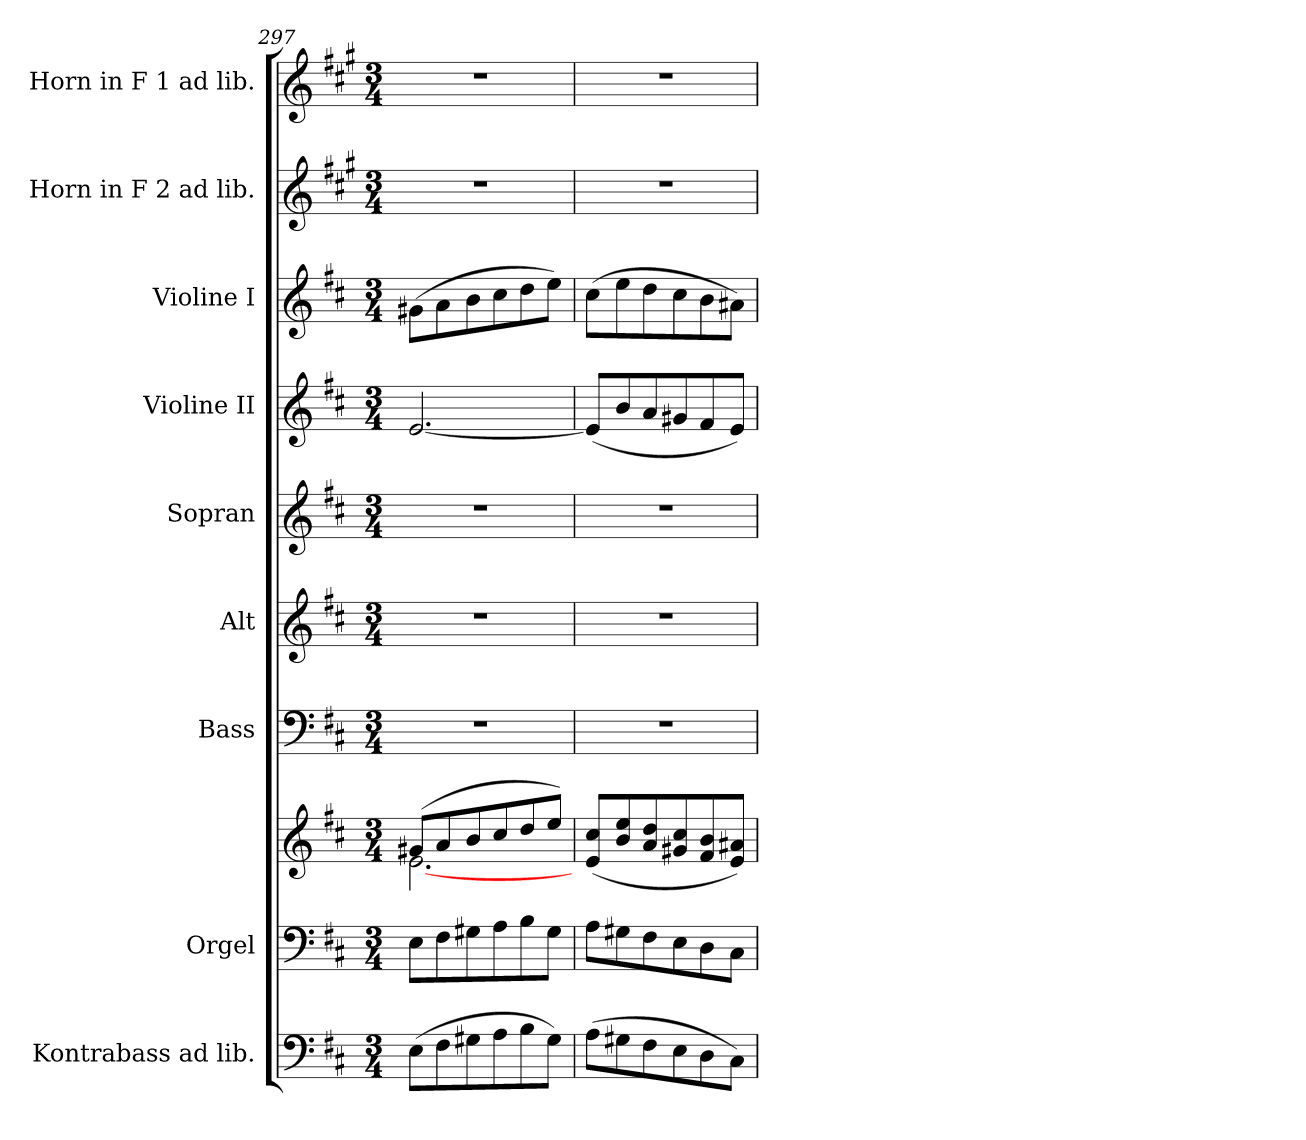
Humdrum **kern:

**kern	**kern	**kern	**kern	**kern	**kern	**kern	**kern	**kern	**kern
*part9	*part8	*part8	*part7	*part6	*part5	*part4	*part3	*part2	*part1
*staff10	*staff9	*staff8	*staff7	*staff6	*staff5	*staff4	*staff3	*staff2	*staff1
*I"Kontrabass ad lib.	*I"Orgel	*	*I"Bass	*I"Alt	*I"Sopran	*I"Violine II	*I"Violine I	*I"Horn in F 2 ad lib.	*I"Horn in F 1 ad lib.
*I'Kb.	*I'Org.	*	*I'B.	*I'A.	*I'S.	*I'Vl. II	*I'Vl. I	*	*
*clefF4	*clefF4	*clefG2	*clefF4	*clefG2	*clefG2	*clefG2	*clefG2	*clefG2	*clefG2
*ITrd7c12	*	*	*	*	*	*	*	*ITrd4c7	*ITrd4c7
*k[f#c#]	*k[f#c#]	*k[f#c#]	*k[f#c#]	*k[f#c#]	*k[f#c#]	*k[f#c#]	*k[f#c#]	*k[f#c#]	*k[f#c#]
*D:	*D:	*D:	*D:	*D:	*D:	*D:	*D:	*D:	*D:
*M3/4	*M3/4	*M3/4	*M3/4	*M3/4	*M3/4	*M3/4	*M3/4	*M3/4	*M3/4
=297	=297	=297	=297	=297	=297	=297	=297	=297	=297
*	*	*^	*	*	*	*	*	*	*
(>8EE\L	8E\L	(>8g#X/L	[<2.e\	2.r	2.r	2.r	[2.e/	(>8g#X\L	2.r	2.r
8FF#\	8F#\	8a/	.	.	.	.	.	8a\	.	.
8GG#X\	8G#X\	8b/	.	.	.	.	.	8b\	.	.
8AA\	8A\	8cc#/	.	.	.	.	.	8cc#\	.	.
8BB\	8B\	8dd/	.	.	.	.	.	8dd\	.	.
8GG#\J)	8G#\J	8ee/J)	.	.	.	.	.	8ee\J)	.	.
*	*	*v	*v	*	*	*	*	*	*	*
!!LO:PB:g=z
=298	=298	=298	=298	=298	=298	=298	=298	=298	=298
(>8AA\L	8A\L	(<8e/ 8cc#/L	2.r	2.r	2.r	(<8e/L]	(>8cc#\L	2.r	2.r
8GG#X\	8G#X\	8b/ 8ee/	.	.	.	8b/	8ee\	.	.
8FF#\	8F#\	8a/ 8dd/	.	.	.	8a/	8dd\	.	.
8EE\	8E\	8g#X/ 8cc#/	.	.	.	8g#X/	8cc#\	.	.
8DD\	8D\	8f#/ 8b/	.	.	.	8f#/	8b\	.	.
8CC#\J)	8C#\J	8e/ 8a#X/J)	.	.	.	8e/J)	8a#X\J)	.	.
=	=	=	=	=	=	=	=	=	=
*-	*-	*-	*-	*-	*-	*-	*-	*-	*-
